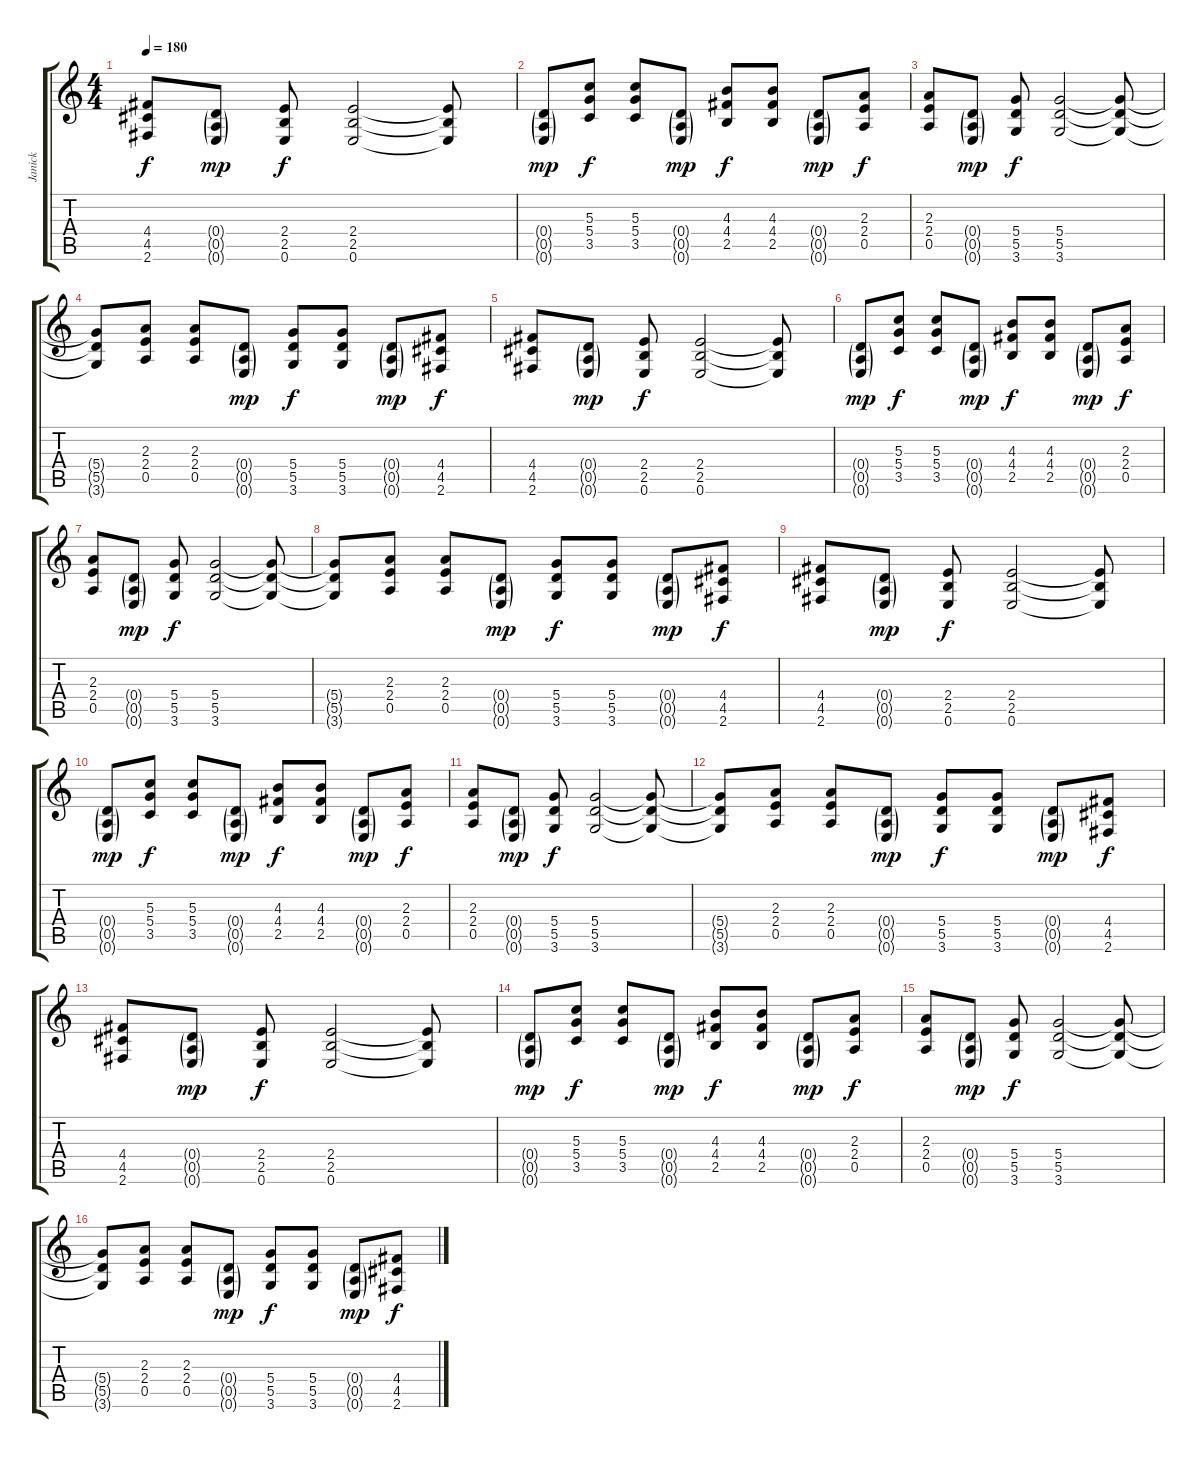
\track ("Janick" "Janick") {instrument distortionguitar}
\staff {score tabs}
\tuning (E4 B3 G3 D3 A2 E2) {hide}
\ts (4 4)
\tempo 180
\clef g2
\ks c
(4.4 4.5 2.6).8{dy f} (0.4{g} 0.5{g} 0.6{g}).8{dy mp} (2.4 2.5 0.6).8{dy f} (2.4 2.5 0.6).2 (2.4{t} 2.5{t} 0.6{t}).8 |
(0.4{g} 0.5{g} 0.6{g}).8{dy mp} (5.3 5.4 3.5).8{dy f} (5.3 5.4 3.5).8 (0.4{g} 0.5{g} 0.6{g}).8{dy mp} (4.3 4.4 2.5).8{dy f} (4.3 4.4 2.5).8 (0.4{g} 0.5{g} 0.6{g}).8{dy mp} (2.3 2.4 0.5).8{dy f} |
(2.3 2.4 0.5).8 (0.4{g} 0.5{g} 0.6{g}).8{dy mp} (5.4 5.5 3.6).8{dy f} (5.4 5.5 3.6).2 (5.4{t} 5.5{t} 3.6{t}).8 |
(5.4{t} 5.5{t} 3.6{t}).8 (2.3 2.4 0.5).8 (2.3 2.4 0.5).8 (0.4{g} 0.5{g} 0.6{g}).8{dy mp} (5.4 5.5 3.6).8{dy f} (5.4 5.5 3.6).8 (0.4{g} 0.5{g} 0.6{g}).8{dy mp} (4.4 4.5 2.6).8{dy f} |
(4.4 4.5 2.6).8 (0.4{g} 0.5{g} 0.6{g}).8{dy mp} (2.4 2.5 0.6).8{dy f} (2.4 2.5 0.6).2 (2.4{t} 2.5{t} 0.6{t}).8 |
(0.4{g} 0.5{g} 0.6{g}).8{dy mp} (5.3 5.4 3.5).8{dy f} (5.3 5.4 3.5).8 (0.4{g} 0.5{g} 0.6{g}).8{dy mp} (4.3 4.4 2.5).8{dy f} (4.3 4.4 2.5).8 (0.4{g} 0.5{g} 0.6{g}).8{dy mp} (2.3 2.4 0.5).8{dy f} |
(2.3 2.4 0.5).8 (0.4{g} 0.5{g} 0.6{g}).8{dy mp} (5.4 5.5 3.6).8{dy f} (5.4 5.5 3.6).2 (5.4{t} 5.5{t} 3.6{t}).8 |
(5.4{t} 5.5{t} 3.6{t}).8 (2.3 2.4 0.5).8 (2.3 2.4 0.5).8 (0.4{g} 0.5{g} 0.6{g}).8{dy mp} (5.4 5.5 3.6).8{dy f} (5.4 5.5 3.6).8 (0.4{g} 0.5{g} 0.6{g}).8{dy mp} (4.4 4.5 2.6).8{dy f} |
(4.4 4.5 2.6).8 (0.4{g} 0.5{g} 0.6{g}).8{dy mp} (2.4 2.5 0.6).8{dy f} (2.4 2.5 0.6).2 (2.4{t} 2.5{t} 0.6{t}).8 |
(0.4{g} 0.5{g} 0.6{g}).8{dy mp} (5.3 5.4 3.5).8{dy f} (5.3 5.4 3.5).8 (0.4{g} 0.5{g} 0.6{g}).8{dy mp} (4.3 4.4 2.5).8{dy f} (4.3 4.4 2.5).8 (0.4{g} 0.5{g} 0.6{g}).8{dy mp} (2.3 2.4 0.5).8{dy f} |
(2.3 2.4 0.5).8 (0.4{g} 0.5{g} 0.6{g}).8{dy mp} (5.4 5.5 3.6).8{dy f} (5.4 5.5 3.6).2 (5.4{t} 5.5{t} 3.6{t}).8 |
(5.4{t} 5.5{t} 3.6{t}).8 (2.3 2.4 0.5).8 (2.3 2.4 0.5).8 (0.4{g} 0.5{g} 0.6{g}).8{dy mp} (5.4 5.5 3.6).8{dy f} (5.4 5.5 3.6).8 (0.4{g} 0.5{g} 0.6{g}).8{dy mp} (4.4 4.5 2.6).8{dy f} |
(4.4 4.5 2.6).8 (0.4{g} 0.5{g} 0.6{g}).8{dy mp} (2.4 2.5 0.6).8{dy f} (2.4 2.5 0.6).2 (2.4{t} 2.5{t} 0.6{t}).8 |
(0.4{g} 0.5{g} 0.6{g}).8{dy mp} (5.3 5.4 3.5).8{dy f} (5.3 5.4 3.5).8 (0.4{g} 0.5{g} 0.6{g}).8{dy mp} (4.3 4.4 2.5).8{dy f} (4.3 4.4 2.5).8 (0.4{g} 0.5{g} 0.6{g}).8{dy mp} (2.3 2.4 0.5).8{dy f} |
(2.3 2.4 0.5).8 (0.4{g} 0.5{g} 0.6{g}).8{dy mp} (5.4 5.5 3.6).8{dy f} (5.4 5.5 3.6).2 (5.4{t} 5.5{t} 3.6{t}).8 |
(5.4{t} 5.5{t} 3.6{t}).8 (2.3 2.4 0.5).8 (2.3 2.4 0.5).8 (0.4{g} 0.5{g} 0.6{g}).8{dy mp} (5.4 5.5 3.6).8{dy f} (5.4 5.5 3.6).8 (0.4{g} 0.5{g} 0.6{g}).8{dy mp} (4.4 4.5 2.6).8{dy f}
